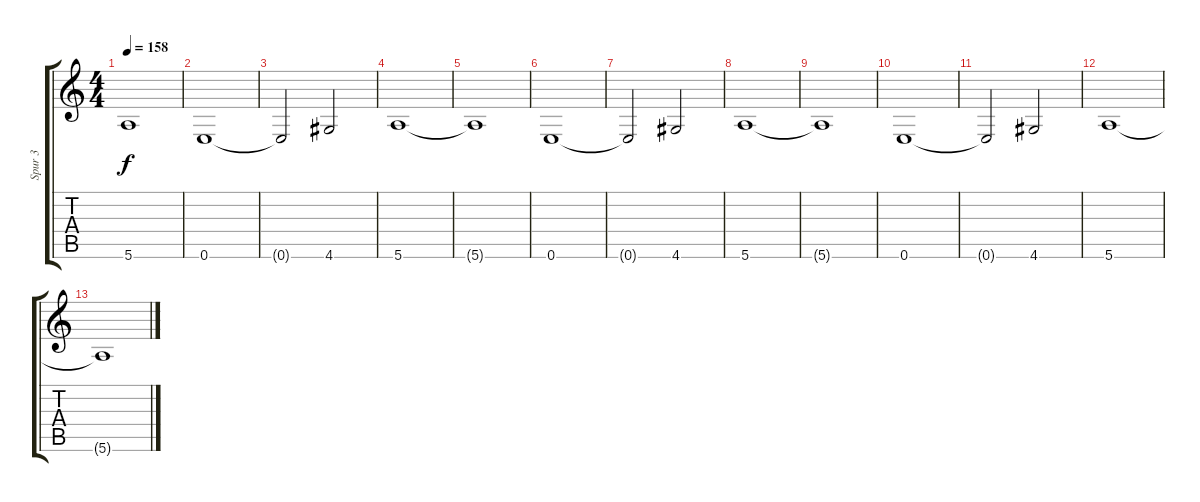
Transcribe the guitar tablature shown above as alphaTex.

\track ("Spur 3" "Spur 3") {instrument overdrivenguitar}
\staff {score tabs}
\tuning (E4 B3 G3 D3 A2 E2) {hide}
\ts (4 4)
\tempo 158
\clef g2
\ks c
5.6{t}.1{dy f} |
0.6.1 |
0.6{t}.2 4.6.2 |
5.6.1 |
5.6{t}.1 |
0.6.1{instrument electricguitarjazz} |
0.6{t}.2 4.6.2 |
5.6.1 |
5.6{t}.1 |
0.6.1 |
0.6{t}.2 4.6.2 |
5.6.1 |
5.6{t}.1
